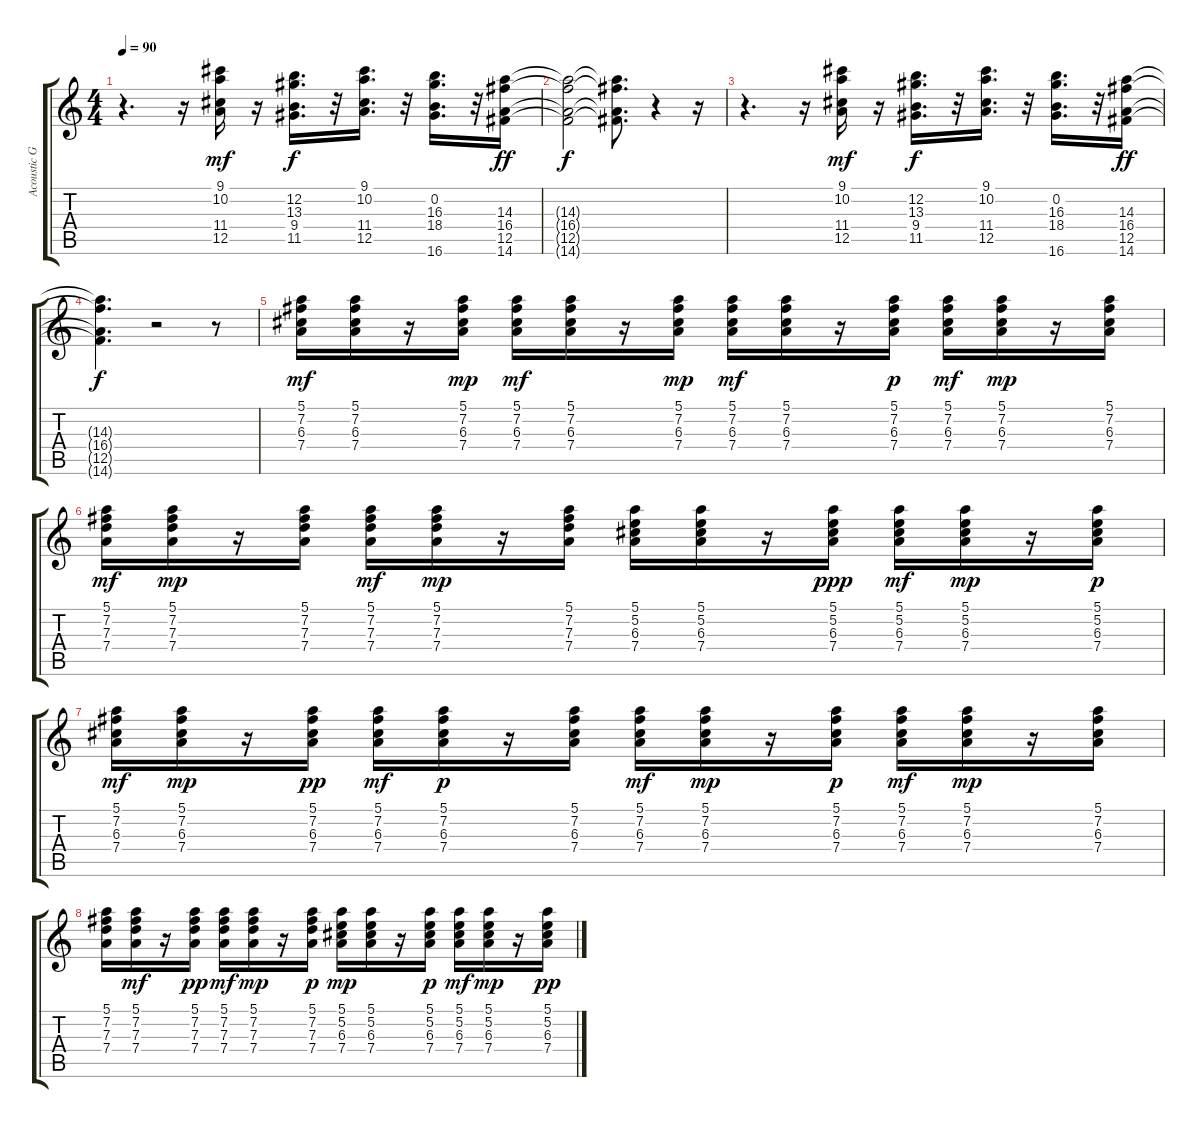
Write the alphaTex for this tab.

\track ("Acoustic Guitar 2" "Acoustic G") {instrument acousticguitarsteel}
\staff {score tabs}
\tuning (E4 B3 G3 D3 A2 E2) {hide}
\ts (4 4)
\tempo 90
\clef g2
\ks c
r.4{d dy f} r.16 (9.1 10.2 11.4 12.5).16{dy mf} r.16 (12.2 13.3 9.4 11.5).16{d dy f} r.32 (9.1 10.2 11.4 12.5).16{d} r.32 (0.2 16.3 18.4 16.6).16{d} r.32 (14.3 16.4 12.5 14.6).16{dy ff} |
(14.3{t} 16.4{t} 12.5{t} 14.6{t}).2{dy f} (14.3{t} 16.4{t} 12.5{t} 14.6{t}).8{d} r.4 r.16 |
r.4{d} r.16 (9.1 10.2 11.4 12.5).16{dy mf} r.16 (12.2 13.3 9.4 11.5).16{d dy f} r.32 (9.1 10.2 11.4 12.5).16{d} r.32 (0.2 16.3 18.4 16.6).16{d} r.32 (14.3 16.4 12.5 14.6).16{dy ff} |
(14.3{t} 16.4{t} 12.5{t} 14.6{t}).4{d dy f} r.2 r.8 |
(5.1 7.2 6.3 7.4).16{dy mf} (5.1 7.2 6.3 7.4).16 r.16 (5.1 7.2 6.3 7.4).16{dy mp} (5.1 7.2 6.3 7.4).16{dy mf} (5.1 7.2 6.3 7.4).16 r.16 (5.1 7.2 6.3 7.4).16{dy mp} (5.1 7.2 6.3 7.4).16{dy mf} (5.1 7.2 6.3 7.4).16 r.16 (5.1 7.2 6.3 7.4).16{dy p} (5.1 7.2 6.3 7.4).16{dy mf} (5.1 7.2 6.3 7.4).16{dy mp} r.16 (5.1 7.2 6.3 7.4).16 |
(5.1 7.2 7.3 7.4).16{dy mf} (5.1 7.2 7.3 7.4).16{dy mp} r.16 (5.1 7.2 7.3 7.4).16 (5.1 7.2 7.3 7.4).16{dy mf} (5.1 7.2 7.3 7.4).16{dy mp} r.16 (5.1 7.2 7.3 7.4).16 (5.1 5.2 6.3 7.4).16 (5.1 5.2 6.3 7.4).16 r.16 (5.1 5.2 6.3 7.4).16{dy ppp} (5.1 5.2 6.3 7.4).16{dy mf} (5.1 5.2 6.3 7.4).16{dy mp} r.16 (5.1 5.2 6.3 7.4).16{dy p} |
(5.1 7.2 6.3 7.4).16{dy mf} (5.1 7.2 6.3 7.4).16{dy mp} r.16 (5.1 7.2 6.3 7.4).16{dy pp} (5.1 7.2 6.3 7.4).16{dy mf} (5.1 7.2 6.3 7.4).16{dy p} r.16 (5.1 7.2 6.3 7.4).16 (5.1 7.2 6.3 7.4).16{dy mf} (5.1 7.2 6.3 7.4).16{dy mp} r.16 (5.1 7.2 6.3 7.4).16{dy p} (5.1 7.2 6.3 7.4).16{dy mf} (5.1 7.2 6.3 7.4).16{dy mp} r.16 (5.1 7.2 6.3 7.4).16 |
(5.1 7.2 7.3 7.4).16 (5.1 7.2 7.3 7.4).16{dy mf} r.16 (5.1 7.2 7.3 7.4).16{dy pp} (5.1 7.2 7.3 7.4).16{dy mf} (5.1 7.2 7.3 7.4).16{dy mp} r.16 (5.1 7.2 7.3 7.4).16{dy p} (5.1 5.2 6.3 7.4).16{dy mp} (5.1 5.2 6.3 7.4).16 r.16 (5.1 5.2 6.3 7.4).16{dy p} (5.1 5.2 6.3 7.4).16{dy mf} (5.1 5.2 6.3 7.4).16{dy mp} r.16 (5.1 5.2 6.3 7.4).16{dy pp}
